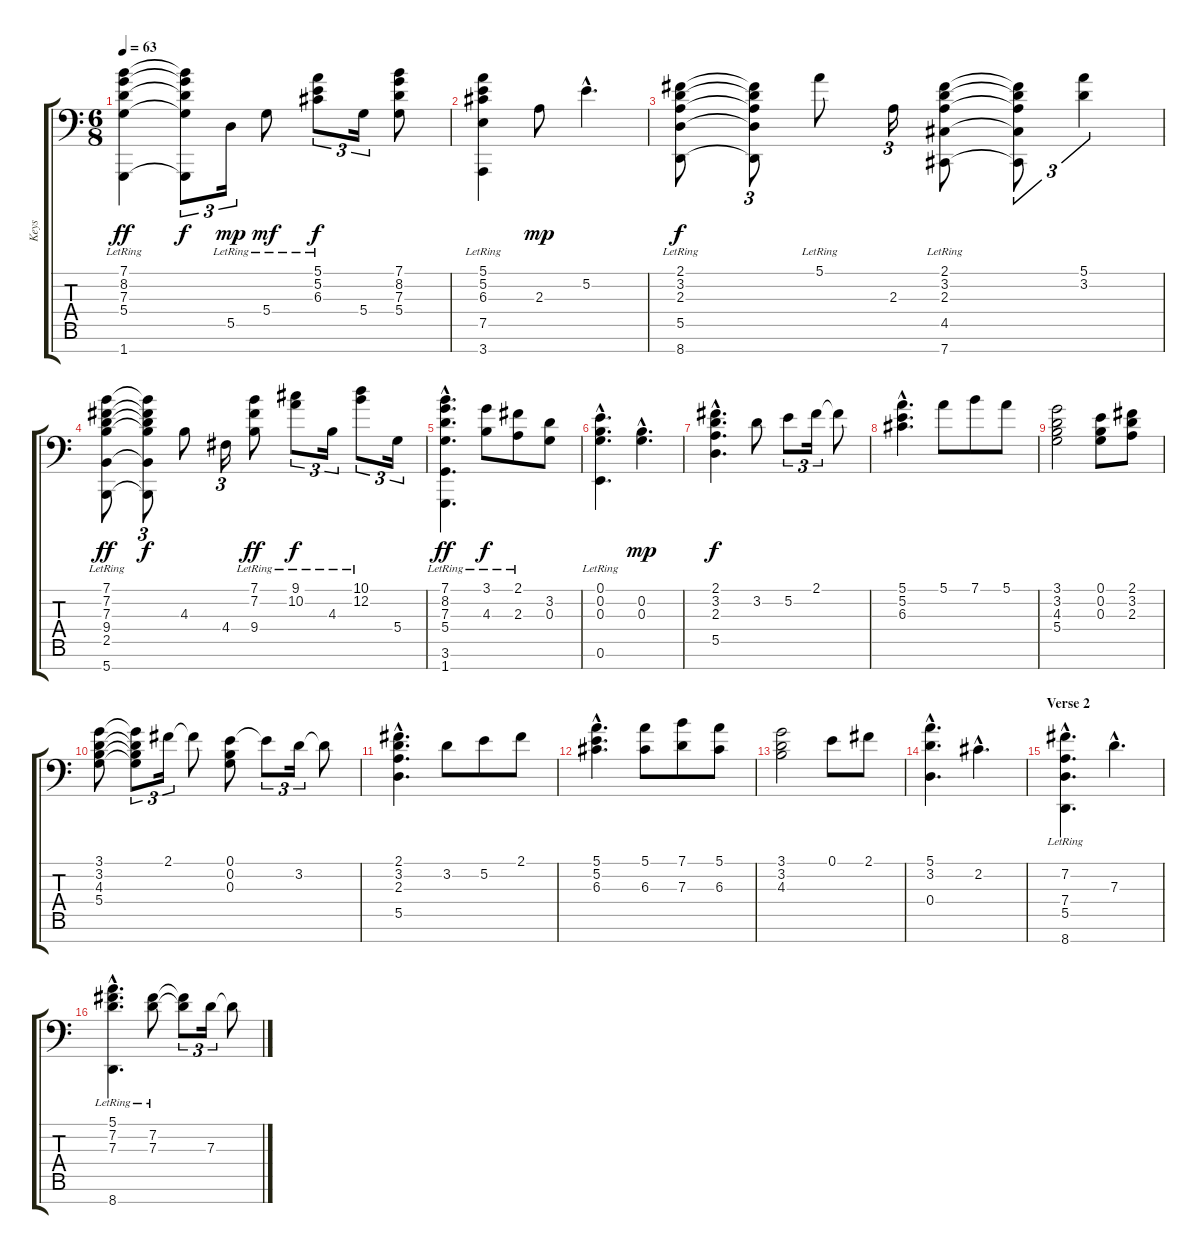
\track ("Keys" "Keys") {instrument acousticgrandpiano}
\staff {score tabs}
\tuning (E4 B3 G3 D3 A2 E2 Gb1) {hide}
\ts (6 8)
\tempo 63
\clef f4
\ks c
(7.1 8.2 7.3 5.4{lr} 1.7{lr}).4{dy ff} (7.1{t} 8.2{t} 7.3{t} 5.4{t} 1.7{t}).8{tu (3 2) dy f} 5.5{lr}.16{tu (3 2) dy mp} 5.4{lr}.8{dy mf} (5.1{lr} 5.2{lr} 6.3{lr}).8{tu (3 2) dy f} 5.4.16{tu (3 2)} (7.1 8.2 7.3 5.4).8 |
(5.1{lr} 5.2{lr} 6.3 7.5{lr} 3.7{lr}).4 2.3.8{dy mp} 5.2{hac}.4{d} |
(2.1 3.2{lr} 2.3{lr} 5.5{lr} 8.7{lr}).8{dy f} (2.1{t} 3.2{t} 2.3{t} 5.5{t} 8.7{t}).8{tu (3 2)} 5.1{lr}.8 2.3.16{tu (3 2)} (2.1{lr} 3.2{lr} 2.3{lr} 4.5{lr} 7.7{lr}).8 (2.1{t} 3.2{t} 2.3{t} 4.5{t} 7.7{t}).8{tu (3 2)} (5.1 3.2).4{tu (3 2)} |
(7.1 7.2 7.3 9.4 2.5 5.7{lr}).8{dy ff} (7.1{t} 7.2{t} 7.3{t} 9.4{t} 2.5{t} 5.7{t}).8{tu (3 2) dy f} 4.3.8 4.4.16{tu (3 2)} (7.1 7.2 9.4{lr}).8{dy ff} (9.1{lr} 10.2{lr}).8{tu (3 2) dy f} 4.3{lr}.16{tu (3 2)} (10.1{lr} 12.2{lr}).8{tu (3 2)} 5.4.16{tu (3 2)} |
(7.1{hac} 8.2{hac} 7.3{hac} 5.4{hac lr} 3.6{hac lr} 1.7{hac lr}).4{d dy ff} (3.1{lr} 4.3).8{dy f} (2.1{lr} 2.3).8 (3.2 0.3).8 |
(0.1{hac lr} 0.2{hac} 0.3{hac} 0.6{hac lr}).4{d} (0.2{hac} 0.3{hac}).4{d dy mp} |
(2.1{hac} 3.2{hac} 2.3{hac} 5.5{hac}).4{d dy f} 3.2.8 5.2.8{tu (3 2)} 2.1.16{tu (3 2)} 2.1{t}.8 |
(5.1{hac} 5.2{hac} 6.3{hac}).4{d} 5.1.8 7.1.8 5.1.8 |
(3.1 3.2 4.3 5.4).2 (0.1 0.2 0.3).8 (2.1 3.2 2.3).8 |
(3.1 3.2 4.3 5.4).8 (3.1{t} 3.2{t} 4.3{t} 5.4{t}).8{tu (3 2)} 2.1.16{tu (3 2)} 2.1{t}.8 (0.1 0.2 0.3).8 0.1{t}.8{tu (3 2)} 3.2.16{tu (3 2)} 3.2{t}.8 |
(2.1{hac} 3.2{hac} 2.3{hac} 5.5{hac}).4{d} 3.2.8 5.2.8 2.1.8 |
(5.1{hac} 5.2{hac} 6.3{hac}).4{d} (5.1 6.3).8 (7.1 7.3).8 (5.1 6.3).8 |
(3.1 3.2 4.3).2 0.1.8 2.1.8 |
(5.1{hac} 3.2{hac} 0.4{hac}).4{d} 2.2{hac}.4{d} |
\section ("" "Verse 2")
(7.2{hac lr} 7.4{hac lr} 5.5{hac lr} 8.7{hac lr}).4{d} 7.3{hac}.4{d} |
(5.1{hac lr} 7.2{hac} 7.3{hac} 8.7{hac lr}).4{d} (7.2{lr} 7.3).8 (7.2{t} 7.3{t}).8{tu (3 2)} 7.3.16{tu (3 2)} 7.3{t}.8
